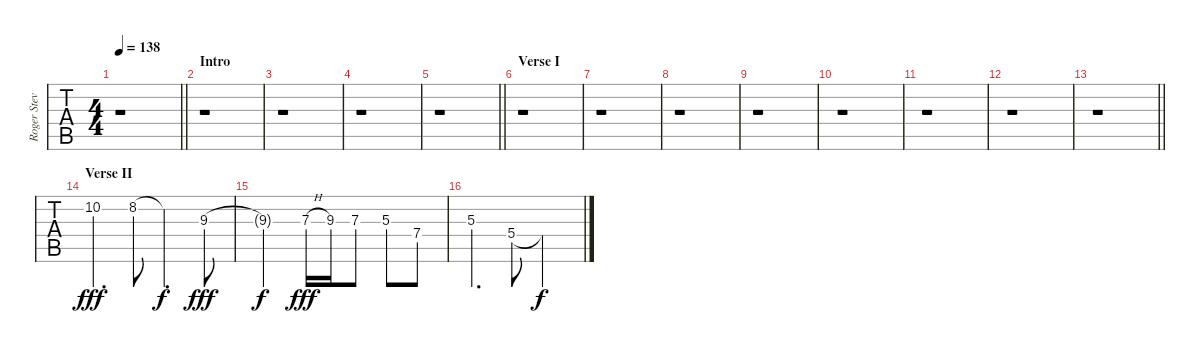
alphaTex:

\track ("Roger Stevens' lead guitar" "Roger Stev") {instrument overdrivenguitar}
\staff {tabs}
\tuning (E4 B3 G3 D3 A2 E2) {hide}
\ts (4 4)
\tempo 138
\clef g2
\barLineRight lightlight
\ks c
r.1{dy fff instrument overdrivenguitar} |
\section ("" "Intro")
\ks aminor
r.1 |
r.1 |
r.1 |
\barLineRight lightlight
r.1 |
\section ("" "Verse I")
r.1 |
r.1 |
r.1 |
r.1 |
r.1 |
r.1 |
r.1 |
\barLineRight lightlight
r.1 |
\section ("" "Verse II")
10.2.4{d} 8.2.8 8.2{t}.4{d dy f} 9.3.8{dy fff} |
9.3{t}.2{dy f} 7.3{h}.16{dy fff} 9.3.16 7.3.8 5.3.8 7.4.8 |
5.3.4{d} 5.4.8 5.4{t}.2{dy f}
